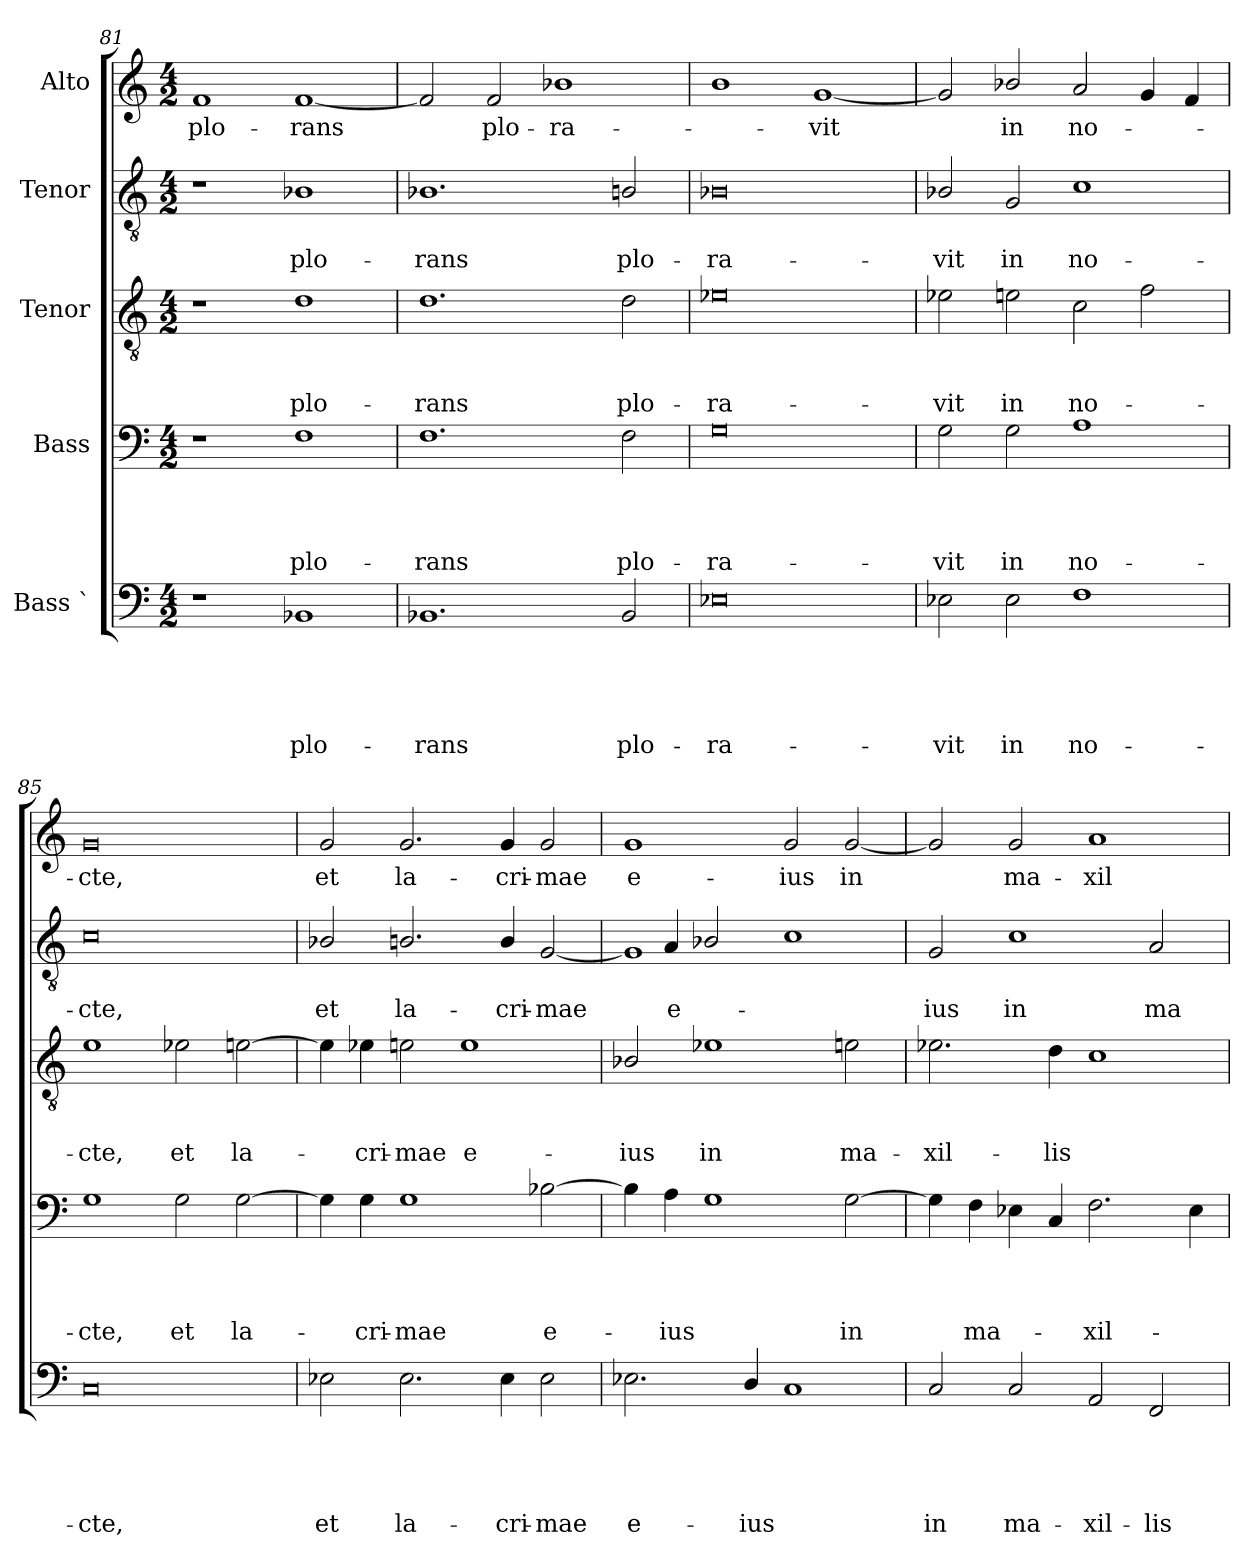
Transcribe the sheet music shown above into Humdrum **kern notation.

**kern	**text	**text	**text	**text	**text	**kern	**text	**text	**text	**text	**kern	**text	**text	**text	**kern	**text	**text	**kern	**text
*part5	*part5	*part5	*part5	*part5	*part5	*part4	*part4	*part4	*part4	*part4	*part3	*part3	*part3	*part3	*part2	*part2	*part2	*part1	*part1
*staff5	*staff5	*staff5	*staff5	*staff5	*staff5	*staff4	*staff4	*staff4	*staff4	*staff4	*staff3	*staff3	*staff3	*staff3	*staff2	*staff2	*staff2	*staff1	*staff1
*I"Bass `	*	*	*	*	*	*I"Bass	*	*	*	*	*I"Tenor	*	*	*	*I"Tenor	*	*	*I"Alto	*
*clefF4	*	*	*	*	*	*clefF4	*	*	*	*	*clefGv2	*	*	*	*clefGv2	*	*	*clefG2	*
*k[]	*	*	*	*	*	*k[]	*	*	*	*	*k[]	*	*	*	*k[]	*	*	*k[]	*
*C:	*	*	*	*	*	*C:	*	*	*	*	*C:	*	*	*	*C:	*	*	*C:	*
*M4/2	*	*	*	*	*	*M4/2	*	*	*	*	*M4/2	*	*	*	*M4/2	*	*	*M4/2	*
=81	=81	=81	=81	=81	=81	=81	=81	=81	=81	=81	=81	=81	=81	=81	=81	=81	=81	=81	=81
!	!	!	!	!	!	!	!	!	!	!	!	!	!	!	!	!	!	!	!LO:LY:b
1r	.	.	.	.	.	1r	.	.	.	.	1r	.	.	.	1r	.	.	1f	plo-
!	!	!	!	!	!LO:LY:b	!	!	!	!	!LO:LY:b	!	!	!	!LO:LY:b	!	!	!LO:LY:b	!	!LO:LY:b
1BB-X	.	.	.	.	plo-	1F	.	.	.	plo-	1d	.	.	plo-	1B-X	.	plo-	[<1f	-rans
=82	=82	=82	=82	=82	=82	=82	=82	=82	=82	=82	=82	=82	=82	=82	=82	=82	=82	=82	=82
!	!	!	!	!	!LO:LY:b	!	!	!	!	!LO:LY:b	!	!	!	!LO:LY:b	!	!	!LO:LY:b	!	!
1.BB-X	.	.	.	.	-rans	1.F	.	.	.	-rans	1.d	.	.	-rans	1.B-X	.	-rans	2f/]	.
!	!	!	!	!	!	!	!	!	!	!	!	!	!	!	!	!	!	!	!LO:LY:b
.	.	.	.	.	.	.	.	.	.	.	.	.	.	.	.	.	.	2f/	plo-
!	!	!	!	!	!	!	!	!	!	!	!	!	!	!	!	!	!	!	!LO:LY:b
.	.	.	.	.	.	.	.	.	.	.	.	.	.	.	.	.	.	1b-X	-ra-
!	!	!	!	!	!LO:LY:b	!	!	!	!	!LO:LY:b	!	!	!	!LO:LY:b	!	!	!LO:LY:b	!	!
2BB-/	.	.	.	.	plo-	2F\	.	.	.	plo-	2d\	.	.	plo-	2B/	.	plo-	.	.
!!LO:PB:g=z
=83	=83	=83	=83	=83	=83	=83	=83	=83	=83	=83	=83	=83	=83	=83	=83	=83	=83	=83	=83
!	!	!	!	!	!LO:LY:b	!	!	!	!	!LO:LY:b	!	!	!	!LO:LY:b	!	!	!LO:LY:b	!	!
0E-X	.	.	.	.	-ra-	0G	.	.	.	-ra-	0e-X	.	.	-ra-	0B-X	.	-ra-	1b	.
!	!	!	!	!	!	!	!	!	!	!	!	!	!	!	!	!	!	!	!LO:LY:b
.	.	.	.	.	.	.	.	.	.	.	.	.	.	.	.	.	.	[<1g	-vit
=84	=84	=84	=84	=84	=84	=84	=84	=84	=84	=84	=84	=84	=84	=84	=84	=84	=84	=84	=84
!	!	!	!	!	!LO:LY:b	!	!	!	!	!LO:LY:b	!	!	!	!LO:LY:b	!	!	!LO:LY:b	!	!
2E-X\	.	.	.	.	-vit	2G\	.	.	.	-vit	2e-X\	.	.	-vit	2B-X/	.	-vit	2g/]	.
!	!	!	!	!	!LO:LY:b	!	!	!	!	!LO:LY:b	!	!	!	!LO:LY:b	!	!	!LO:LY:b	!	!LO:LY:b
2E-\	.	.	.	.	in	2G\	.	.	.	in	2e\	.	.	in	2G/	.	in	2b-X/	in
!	!	!	!	!	!LO:LY:b	!	!	!	!	!LO:LY:b	!	!	!	!LO:LY:b	!	!	!LO:LY:b	!	!LO:LY:b
1F	.	.	.	.	no-	1A	.	.	.	no-	2c\	.	.	no-	1c	.	no-	2a/	no-
.	.	.	.	.	.	.	.	.	.	.	2f\	.	.	.	.	.	.	4g/	.
.	.	.	.	.	.	.	.	.	.	.	.	.	.	.	.	.	.	4f/	.
=85	=85	=85	=85	=85	=85	=85	=85	=85	=85	=85	=85	=85	=85	=85	=85	=85	=85	=85	=85
!	!	!	!	!	!LO:LY:b	!	!	!	!	!LO:LY:b	!	!	!	!LO:LY:b	!	!	!LO:LY:b	!	!LO:LY:b
0C	.	.	.	.	-cte,	1G	.	.	.	-cte,	1e	.	.	-cte,	0c	.	-cte,	0g	-cte,
!	!	!	!	!	!	!	!	!	!	!LO:LY:b	!	!	!	!LO:LY:b	!	!	!	!	!
.	.	.	.	.	.	2G\	.	.	.	et	2e-X\	.	.	et	.	.	.	.	.
!	!	!	!	!	!	!	!	!	!	!LO:LY:b	!	!	!	!LO:LY:b	!	!	!	!	!
.	.	.	.	.	.	[>2G\	.	.	.	la-	[>2e\	.	.	la-	.	.	.	.	.
=86	=86	=86	=86	=86	=86	=86	=86	=86	=86	=86	=86	=86	=86	=86	=86	=86	=86	=86	=86
!	!	!	!	!	!LO:LY:b	!	!	!	!	!	!	!	!	!	!	!	!LO:LY:b	!	!LO:LY:b
2E-X\	.	.	.	.	et	4G\]	.	.	.	.	4e\]	.	.	.	2B-X/	.	et	2g/	et
!	!	!	!	!	!	!	!	!	!	!LO:LY:b	!	!	!	!LO:LY:b	!	!	!	!	!
.	.	.	.	.	.	4G\	.	.	.	-cri-	4e-X\	.	.	-cri-	.	.	.	.	.
!	!	!	!	!	!LO:LY:b	!	!	!	!	!LO:LY:b	!	!	!	!LO:LY:b	!	!	!LO:LY:b	!	!LO:LY:b
2.E-\	.	.	.	.	la-	1G	.	.	.	-mae	2e\	.	.	-mae	2.B/	.	la-	2.g/	la-
!	!	!	!	!	!	!	!	!	!	!	!	!	!	!LO:LY:b	!	!	!	!	!
.	.	.	.	.	.	.	.	.	.	.	1e	.	.	e-	.	.	.	.	.
!	!	!	!	!	!LO:LY:b	!	!	!	!	!	!	!	!	!	!	!	!LO:LY:b	!	!LO:LY:b
4E-\	.	.	.	.	-cri-	.	.	.	.	.	.	.	.	.	4B/	.	-cri-	4g/	-cri-
!	!	!	!	!	!LO:LY:b	!	!	!	!	!LO:LY:b	!	!	!	!	!	!	!LO:LY:b	!	!LO:LY:b
2E-\	.	.	.	.	-mae	[>2B-X\	.	.	.	e-	.	.	.	.	[>2G/	.	-mae	2g/	-mae
!!LO:PB:g=z
=87	=87	=87	=87	=87	=87	=87	=87	=87	=87	=87	=87	=87	=87	=87	=87	=87	=87	=87	=87
!	!	!	!	!	!LO:LY:b	!	!	!	!	!	!	!	!	!LO:LY:b	!	!	!	!	!LO:LY:b
*	*	*	*	*	*	*	*	*	*	*	*	*	*	*	*^	*	*	*	*
2.E-X\	.	.	.	.	e-	4B-\]	.	.	.	.	2B-X/	.	.	-ius	1G]	4ryy	.	.	1g	e-
!	!	!	!	!	!	!	!	!	!	!LO:LY:b	!	!	!	!	!	!	!	!LO:LY:b	!	!
.	.	.	.	.	.	4A\	.	.	.	-ius	.	.	.	.	.	4A/	.	e-	.	.
!	!	!	!	!	!	!	!	!	!	!	!	!	!	!LO:LY:b	!	!	!	!	!	!
.	.	.	.	.	.	1G	.	.	.	.	1e-X	.	.	in	.	2B-X/	.	.	.	.
!	!	!	!	!	!LO:LY:b	!	!	!	!	!	!	!	!	!	!	!	!	!	!	!
4D/	.	.	.	.	-ius	.	.	.	.	.	.	.	.	.	.	.	.	.	.	.
!	!	!	!	!	!	!	!	!	!	!	!	!	!	!	!	!	!	!	!	!LO:LY:b
1C	.	.	.	.	.	.	.	.	.	.	.	.	.	.	1ryy	1c	.	.	2g/	-ius
!	!	!	!	!	!	!	!	!	!	!LO:LY:b	!	!	!	!LO:LY:b	!	!	!	!	!	!LO:LY:b
.	.	.	.	.	.	[>2G\	.	.	.	in	2e\	.	.	ma-	.	.	.	.	[<2g/	in
*	*	*	*	*	*	*	*	*	*	*	*	*	*	*	*v	*v	*	*	*	*
=88	=88	=88	=88	=88	=88	=88	=88	=88	=88	=88	=88	=88	=88	=88	=88	=88	=88	=88	=88
!	!	!	!	!	!LO:LY:b	!	!	!	!	!	!	!	!	!LO:LY:b	!	!	!LO:LY:b	!	!
2C/	.	.	.	.	in	4G\]	.	.	.	.	2.e-X\	.	.	-xil-	2G/	.	-ius	2g/]	.
!	!	!	!	!	!	!	!	!	!	!LO:LY:b	!	!	!	!	!	!	!	!	!
.	.	.	.	.	.	4F\	.	.	.	ma-	.	.	.	.	.	.	.	.	.
!	!	!	!	!	!LO:LY:b	!	!	!	!	!	!	!	!	!	!	!	!LO:LY:b	!	!LO:LY:b
2C/	.	.	.	.	ma-	4E-X\	.	.	.	.	.	.	.	.	1c	.	in	2g/	ma-
!	!	!	!	!	!	!	!	!	!	!	!	!	!	!LO:LY:b	!	!	!	!	!
.	.	.	.	.	.	4C/	.	.	.	.	4d\	.	.	-lis	.	.	.	.	.
!	!	!	!	!	!LO:LY:b	!	!	!	!	!LO:LY:b	!	!	!	!	!	!	!	!	!LO:LY:b
2AA/	.	.	.	.	-xil-	2.F\	.	.	.	-xil-	1c	.	.	.	.	.	.	1a	-xil-
!	!	!	!	!	!LO:LY:b	!	!	!	!	!	!	!	!	!	!	!	!LO:LY:b	!	!
2FF/	.	.	.	.	-lis	.	.	.	.	.	.	.	.	.	2A/	.	ma-	.	.
.	.	.	.	.	.	4E-\	.	.	.	.	.	.	.	.	.	.	.	.	.
=	=	=	=	=	=	=	=	=	=	=	=	=	=	=	=	=	=	=	=
*-	*-	*-	*-	*-	*-	*-	*-	*-	*-	*-	*-	*-	*-	*-	*-	*-	*-	*-	*-
